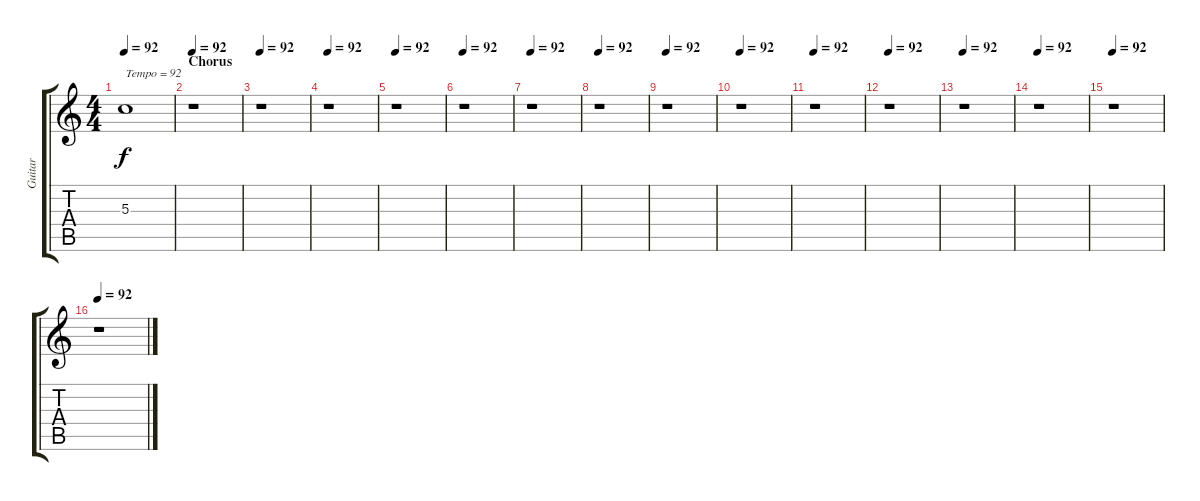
\track ("Guitar" "Guitar") {instrument acousticguitarsteel}
\staff {score tabs}
\tuning (E4 B3 G3 D3 A2 E2) {hide}
\ts (4 4)
\tempo 92
\clef g2
\ks c
5.3{t}.1{txt "Tempo = 92" dy f} |
\section ("" "Chorus")
\tempo 92
r.1 |
\tempo 92
r.1 |
\tempo 92
r.1 |
\tempo 92
r.1 |
\tempo 92
r.1 |
\tempo 92
r.1 |
\tempo 92
r.1 |
\tempo 92
r.1 |
\tempo 92
r.1 |
\tempo 92
r.1 |
\tempo 92
r.1 |
\tempo 92
r.1 |
\tempo 92
r.1 |
\tempo 92
r.1 |
\tempo 92
r.1
